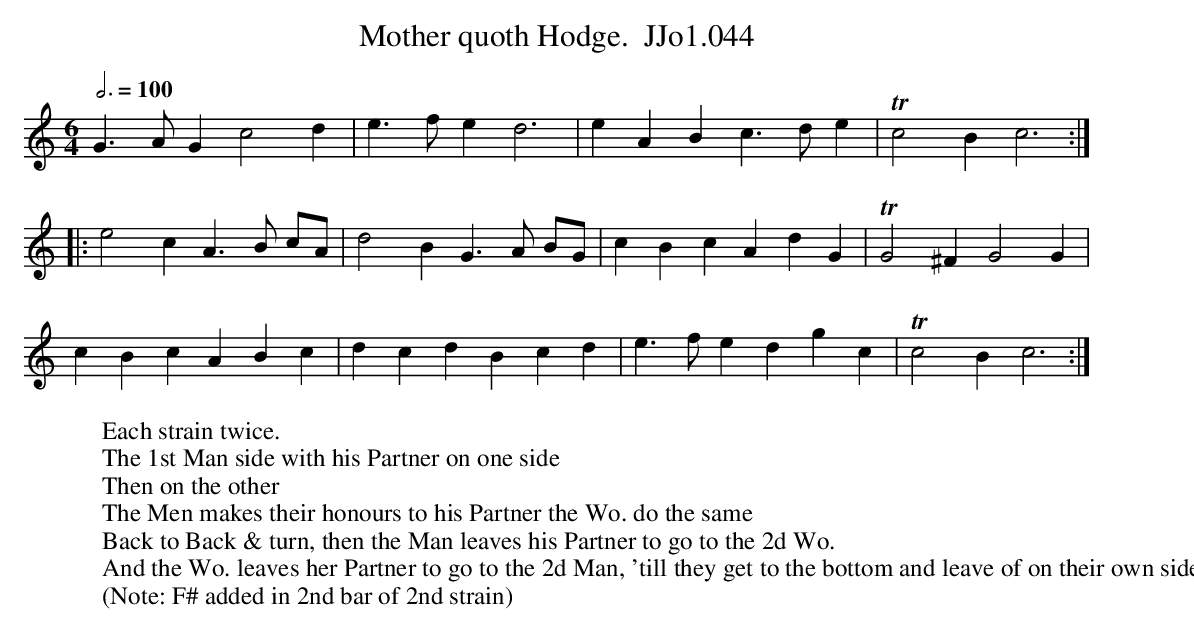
X:1
T:Mother quoth Hodge.  JJo1.044
M:6/4
L:1/4
Q:3/4=100
K:C
G>AG c2d | e>fe d3 | eAB c>de | Tc2B c3 :|
|: e2c A>B c/A/ | d2B G>A B/G/ | cBc AdG | TG2^F G2G |
cBc ABc | dcd Bcd | e>fe dgc | Tc2B c3 :|
W:Each strain twice.
W:The 1st Man side with his Partner on one side
W:Then on the other
W:The Men makes their honours to his Partner the Wo. do the same
W:Back to Back & turn, then the Man leaves his Partner to go to the 2d Wo.
W:And the Wo. leaves her Partner to go to the 2d Man, 'till they get to the bottom and leave of on their own sides.
W:(Note: F# added in 2nd bar of 2nd strain)
